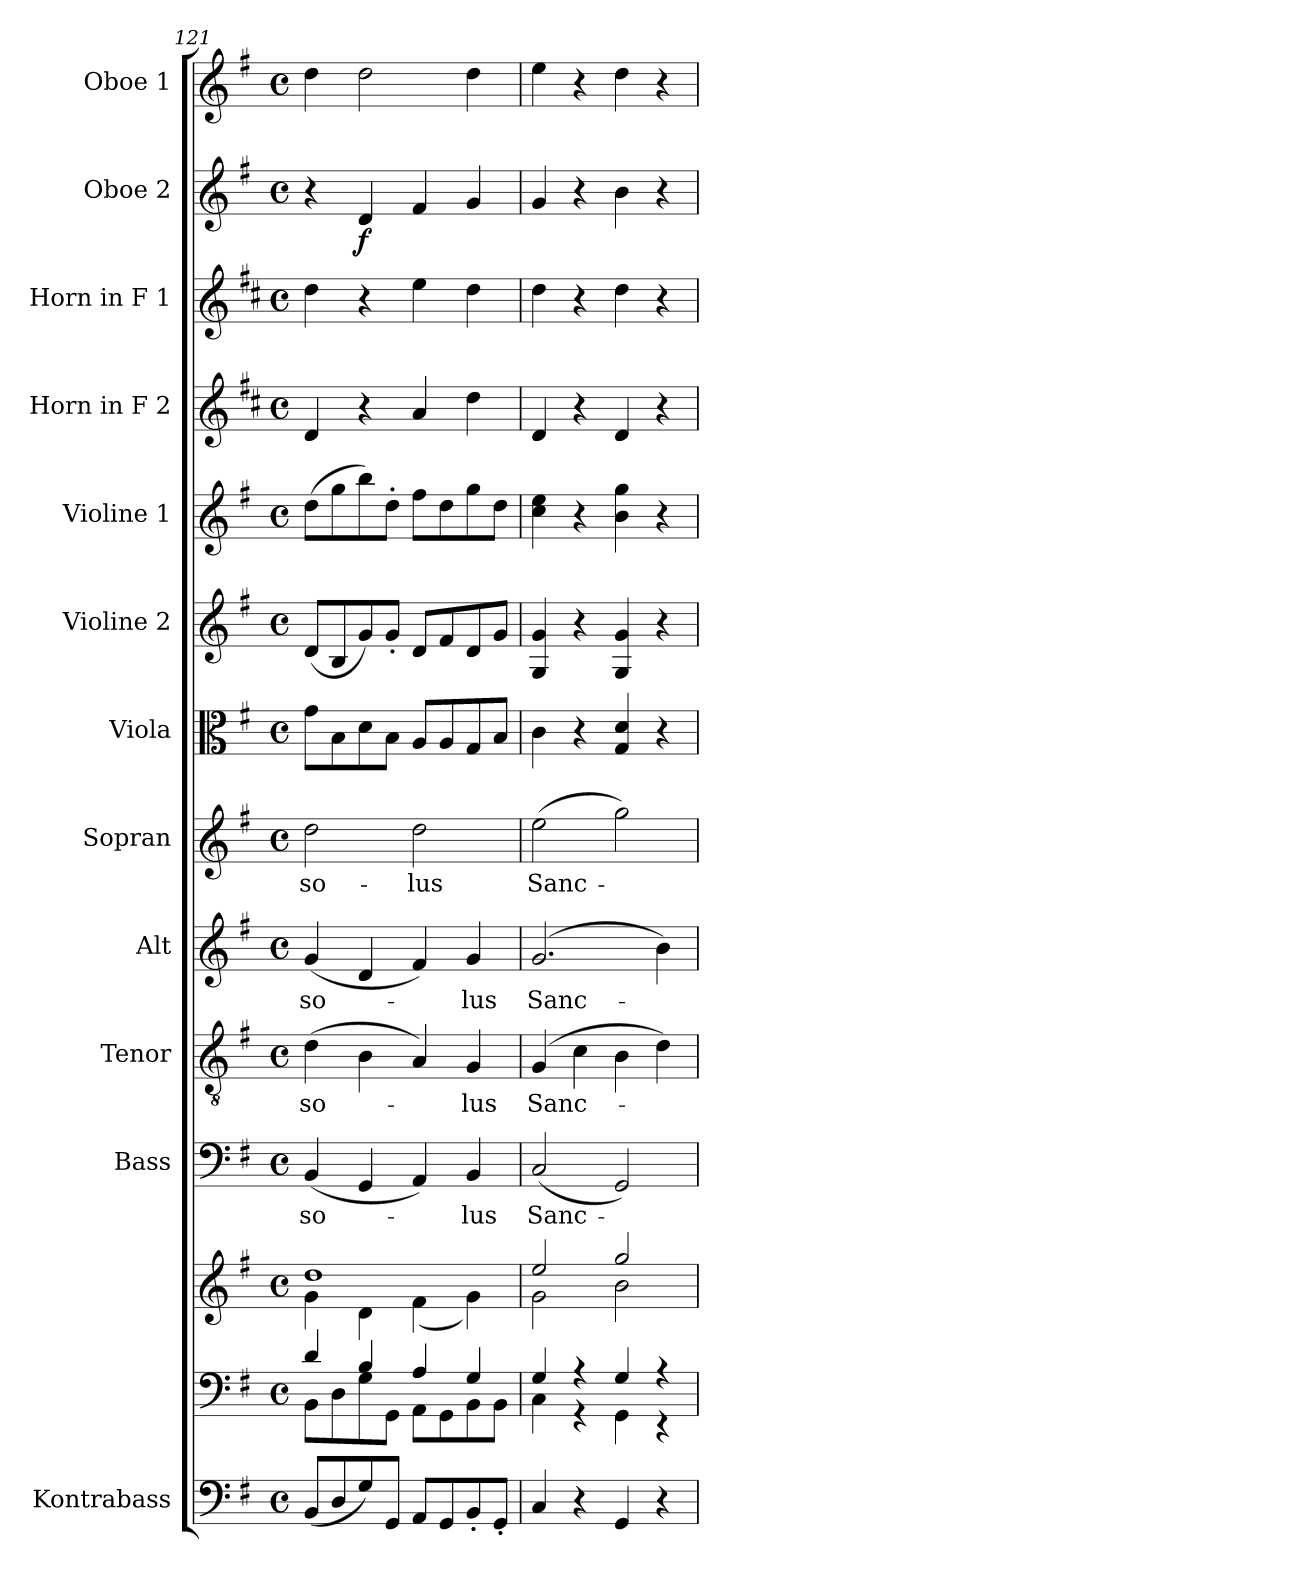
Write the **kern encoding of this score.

**kern	**kern	**kern	**kern	**text	**kern	**text	**kern	**text	**kern	**text	**kern	**kern	**kern	**kern	**kern	**kern	**dynam	**kern
*part13	*part12	*part12	*part11	*part11	*part10	*part10	*part9	*part9	*part8	*part8	*part7	*part6	*part5	*part4	*part3	*part2	*part2	*part1
*staff14	*staff13	*staff12	*staff11	*staff11	*staff10	*staff10	*staff9	*staff9	*staff8	*staff8	*staff7	*staff6	*staff5	*staff4	*staff3	*staff2	*staff2	*staff1
*I"Kontrabass	*	*	*I"Bass	*	*I"Tenor	*	*I"Alt	*	*I"Sopran	*	*I"Viola	*I"Violine 2	*I"Violine 1	*I"Horn in F 2	*I"Horn in F 1	*I"Oboe 2	*	*I"Oboe 1
*I'Kb.	*	*	*I'B.	*	*I'T.	*	*I'A.	*	*I'S.	*	*I'Vla.	*I'Vl. 2	*I'Vl. 1	*	*	*I'Ob. 2	*	*I'Ob. 1
!!LO:PB:g=z
*clefF4	*clefF4	*clefG2	*clefF4	*	*clefGv2	*	*clefG2	*	*clefG2	*	*clefC3	*clefG2	*clefG2	*clefG2	*clefG2	*clefG2	*	*clefG2
*ITrd7c12	*	*	*	*	*	*	*	*	*	*	*	*	*	*ITrd4c7	*ITrd4c7	*	*	*
*k[f#]	*k[f#]	*k[f#]	*k[f#]	*	*k[f#]	*	*k[f#]	*	*k[f#]	*	*k[f#]	*k[f#]	*k[f#]	*k[f#]	*k[f#]	*k[f#]	*	*k[f#]
*G:	*G:	*G:	*G:	*	*G:	*	*G:	*	*G:	*	*G:	*G:	*G:	*G:	*G:	*G:	*	*G:
*M4/4	*M4/4	*M4/4	*M4/4	*	*M4/4	*	*M4/4	*	*M4/4	*	*M4/4	*M4/4	*M4/4	*M4/4	*M4/4	*M4/4	*	*M4/4
*met(c)	*met(c)	*met(c)	*met(c)	*	*met(c)	*	*met(c)	*	*met(c)	*	*met(c)	*met(c)	*met(c)	*met(c)	*met(c)	*met(c)	*	*met(c)
=121	=121	=121	=121	=121	=121	=121	=121	=121	=121	=121	=121	=121	=121	=121	=121	=121	=121	=121
*	*^	*^	*	*	*	*	*	*	*	*	*	*	*	*	*	*	*	*
!	!	!	!	!	!	!LO:LY:b	!	!LO:LY:b	!	!LO:LY:b	!	!LO:LY:b	!	!	!	!	!	!	!	!
(<8BBB/L	4d/	8BB\L	1dd	4g\	(<4BB/	so-	(>4d\	so-	(<4g/	so-	2dd\	so-	8g\L	(<8d/L	(>8dd\L	4G/	4g\	4r	.	4dd\
8DD/	.	8D\	.	.	.	.	.	.	.	.	.	.	8B\	8B/	8gg\	.	.	.	.	.
!	!	!	!	!	!	!	!	!	!	!	!	!	!	!	!	!	!	!	!LO:DY:b	!
8GG/)	4B/	8G\	.	4d\	4GG/	.	4B\	.	4d/	.	.	.	8d\	8g/)	8bb\)	4r	4r	4d/	f	2dd\
8GGG/J	.	8GG\J	.	.	.	.	.	.	.	.	.	.	8B\J	8g'</J	8dd'>\J	.	.	.	.	.
!	!	!	!	!	!	!	!	!	!	!	!	!LO:LY:b	!	!	!	!	!	!	!	!
8AAA/L	4A/	8AA\L	.	(>4f#\	4AA/)	.	4A/)	.	4f#/)	.	2dd\	-lus	8A/L	8d/L	8ff#\L	4d/	4a\	4f#/	.	.
8GGG/	.	8GG\	.	.	.	.	.	.	.	.	.	.	8A/	8f#/	8dd\	.	.	.	.	.
!	!	!	!	!	!	!LO:LY:b	!	!LO:LY:b	!	!LO:LY:b	!	!	!	!	!	!	!	!	!	!
8BBB'</	4G/	8BB\	.	4g\)	4BB/	-lus	4G/	-lus	4g/	-lus	.	.	8G/	8d/	8gg\	4g\	4g\	4g/	.	4dd\
8GGG'</J	.	8BB\J	.	.	.	.	.	.	.	.	.	.	8B/J	8g/J	8dd\J	.	.	.	.	.
=122	=122	=122	=122	=122	=122	=122	=122	=122	=122	=122	=122	=122	=122	=122	=122	=122	=122	=122	=122	=122
!	!	!	!	!	!	!LO:LY:b	!	!LO:LY:b	!	!LO:LY:b	!	!LO:LY:b	!	!	!	!	!	!	!	!
4CC/	4G/	4C\	2ee/	2g\	(<2C/	Sanc-	(4G/	Sanc-	(2.g/	Sanc-	(>2ee\	Sanc-	4c\	4G/ 4g/	4cc\ 4ee\	4G/	4g\	4g/	.	4ee\
4r	4r	4r	.	.	.	.	4c\	.	.	.	.	.	4r	4r	4r	4r	4r	4r	.	4r
4GGG/	4G/	4GG\	2gg/	2b\	2GG/)	.	4B\	.	.	.	2gg\)	.	4G/ 4d/	4G/ 4g/	4b\ 4gg\	4G/	4g\	4b\	.	4dd\
4r	4r	4r	.	.	.	.	4d\)	.	4b\)	.	.	.	4r	4r	4r	4r	4r	4r	.	4r
*	*v	*v	*	*	*	*	*	*	*	*	*	*	*	*	*	*	*	*	*	*
*	*	*v	*v	*	*	*	*	*	*	*	*	*	*	*	*	*	*	*	*
=	=	=	=	=	=	=	=	=	=	=	=	=	=	=	=	=	=	=
*-	*-	*-	*-	*-	*-	*-	*-	*-	*-	*-	*-	*-	*-	*-	*-	*-	*-	*-
